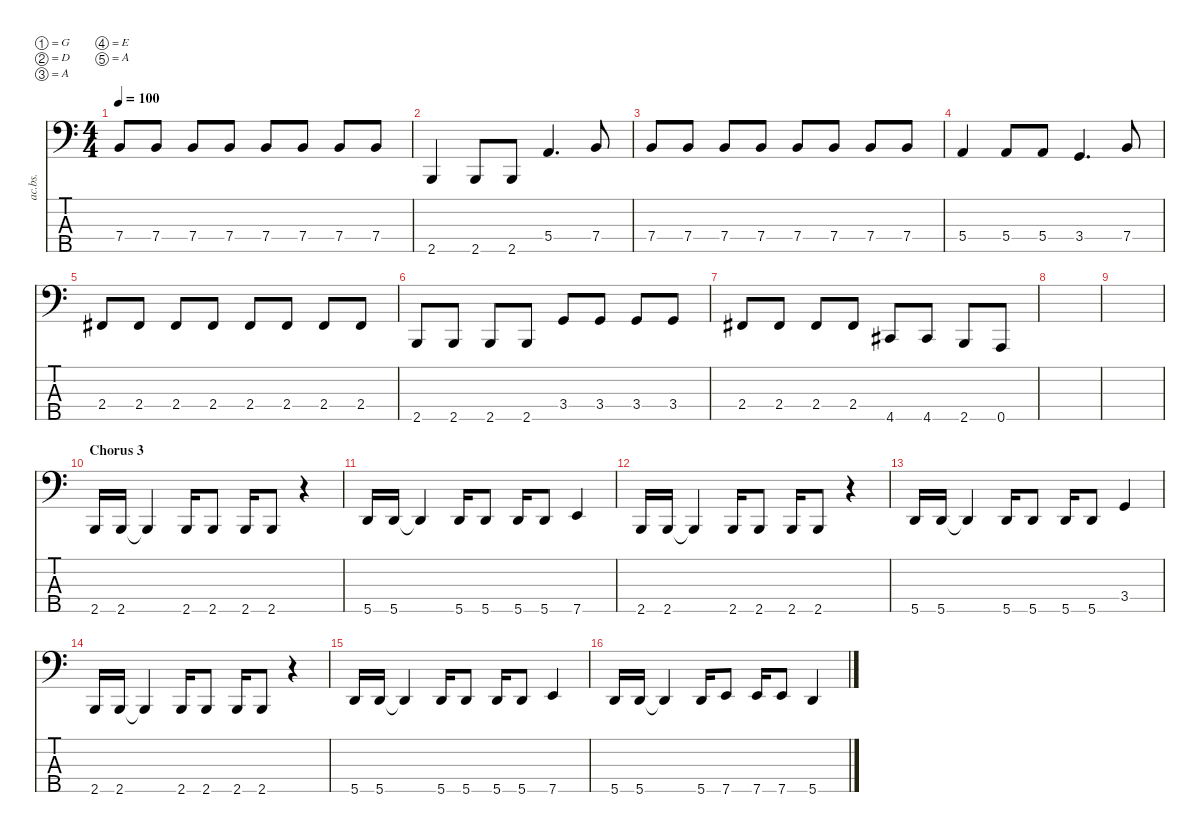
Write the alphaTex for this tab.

\defaultSystemsLayout 4
\hideDynamics
\bracketExtendMode nobrackets
\otherSystemsTrackNameOrientation horizontal
\track ("Liang" "ac.bs.") {instrument acousticbass}
\staff {score tabs}
\tuning (G2 D2 A1 E1 A0)
\ts (4 4)
\tempo 100
\clef f4
\ks c
7.4.8{dy mf beam Up} 7.4.8{beam Up} 7.4.8{beam Up} 7.4.8{beam Up} 7.4.8{beam Up} 7.4.8{beam Up} 7.4.8{beam Up} 7.4.8{beam Up} |
2.5.4{beam Up} 2.5.8{beam Up} 2.5.8{beam Up} 5.4.4{d beam Up} 7.4.8{beam Up} |
7.4.8{beam Up} 7.4.8{beam Up} 7.4.8{beam Up} 7.4.8{beam Up} 7.4.8{beam Up} 7.4.8{beam Up} 7.4.8{beam Up} 7.4.8{beam Up} |
5.4.4{beam Up} 5.4.8{beam Up} 5.4.8{beam Up} 3.4.4{d beam Up} 7.4.8{beam Up} |
2.4{acc #}.8{beam Up} 2.4{acc #}.8{beam Up} 2.4{acc #}.8{beam Up} 2.4{acc #}.8{beam Up} 2.4{acc #}.8{beam Up} 2.4{acc #}.8{beam Up} 2.4{acc #}.8{beam Up} 2.4{acc #}.8{beam Up} |
2.5.8{beam Up} 2.5.8{beam Up} 2.5.8{beam Up} 2.5.8{beam Up} 3.4.8{beam Up} 3.4.8{beam Up} 3.4.8{beam Up} 3.4.8{beam Up} |
2.4{acc #}.8{beam Up} 2.4{acc #}.8{beam Up} 2.4{acc #}.8{beam Up} 2.4{acc #}.8{beam Up} 4.5{acc #}.8{beam Up} 4.5{acc #}.8{beam Up} 2.5.8{beam Up} 0.5.8{beam Up} |
|
|
\section ("" "Chorus 3")
2.5.16{beam Up} 2.5.16{beam Up} 2.5{t}.4{beam Up} 2.5.16{beam Up} 2.5.8{beam Up} 2.5.16{beam Up} 2.5.8{beam Up} r.4{beam Up} |
5.5.16{beam Up} 5.5.16{beam Up} 5.5{t}.4{beam Up} 5.5.16{beam Up} 5.5.8{beam Up} 5.5.16{beam Up} 5.5.8{beam Up} 7.5.4{beam Up} |
2.5.16{beam Up} 2.5.16{beam Up} 2.5{t}.4{beam Up} 2.5.16{beam Up} 2.5.8{beam Up} 2.5.16{beam Up} 2.5.8{beam Up} r.4{beam Up} |
5.5.16{beam Up} 5.5.16{beam Up} 5.5{t}.4{beam Up} 5.5.16{beam Up} 5.5.8{beam Up} 5.5.16{beam Up} 5.5.8{beam Up} 3.4.4{beam Up} |
2.5.16{beam Up} 2.5.16{beam Up} 2.5{t}.4{beam Up} 2.5.16{beam Up} 2.5.8{beam Up} 2.5.16{beam Up} 2.5.8{beam Up} r.4{beam Up} |
5.5.16{beam Up} 5.5.16{beam Up} 5.5{t}.4{beam Up} 5.5.16{beam Up} 5.5.8{beam Up} 5.5.16{beam Up} 5.5.8{beam Up} 7.5.4{beam Up} |
5.5.16{beam Up} 5.5.16{beam Up} 5.5{t}.4{beam Up} 5.5.16{beam Up} 7.5.8{beam Up} 7.5.16{beam Up} 7.5.8{beam Up} 5.5.4{beam Up}
